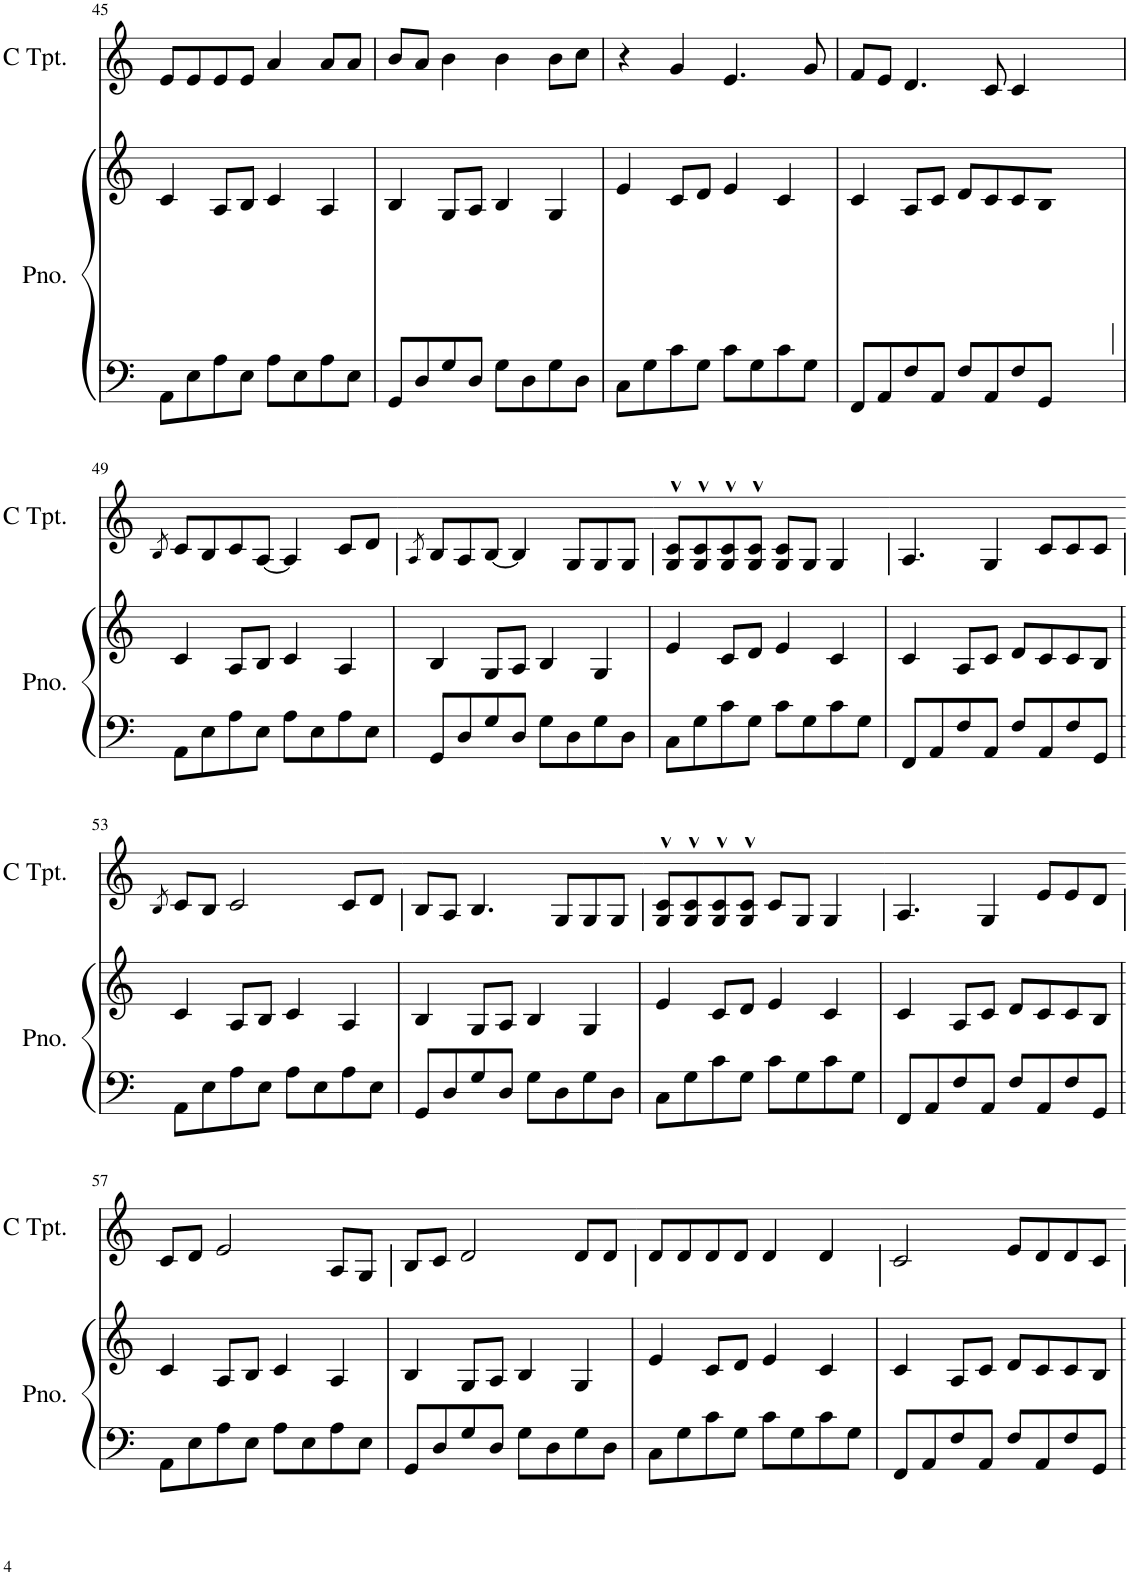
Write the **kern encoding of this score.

**kern	**kern	**kern
*part2	*part2	*part1
*staff3	*staff2	*staff1
*I"Piano	*	*I"C Trumpet
*I'Pno.	*	*I'C Tpt.
!!LO:PB:g=z
*clefF4	*clefG2	*clefG2
*k[]	*k[]	*k[]
*M4/4	*M4/4	*M4/4
=45	=45	=45
8AA\L	4c/	8e/L
8E\	.	8e/
8A\	8A/L	8e/
8E\J	8B/J	8e/J
8A\L	4c/	4a/
8E\	.	.
8A\	4A/	8a/L
8E\J	.	8a/J
=46	=46	=46
8GG/L	4B/	8b/L
8D/	.	8a/J
8G/	8G/L	4b\
8D/J	8A/J	.
8G\L	4B/	4b\
8D\	.	.
8G\	4G/	8b\L
8D\J	.	8cc\J
=47	=47	=47
8C\L	4e/	4r
8G\	.	.
8c\	8c/L	4g/
8G\J	8d/J	.
8c\L	4e/	4.e/
8G\	.	.
8c\	4c/	.
8G\J	.	8g/
=48	=48	=48
8FF/L	4c/	8f/L
8AA/	.	8e/J
8F/	8A/L	4.d/
8AA/J	8c/J	.
8F/L	8d/L	.
8AA/	8c/	8c/
8F/	8c/	4c/
8GG/J	8B/J	.
!!LO:LB:g=z
=49	=49	=49
.	.	8qB/
8AA\L	4c/	8c/L
8E\	.	8B/
8A\	8A/L	8c/
8E\J	8B/J	[8A/J
8A\L	4c/	4A/]
8E\	.	.
8A\	4A/	8c/L
8E\J	.	8d/J
=50	=50	=50
.	.	8qA/
8GG/L	4B/	8B/L
8D/	.	8A/
8G/	8G/L	[8B/J
8D/J	8A/J	4B/]
8G\L	4B/	.
8D\	.	8G/L
8G\	4G/	8G/
8D\J	.	8G/J
=51	=51	=51
8C\L	4e/	8G/^^ 8c/^^L
8G\	.	8G/^^ 8c/^^
8c\	8c/L	8G/^^ 8c/^^
8G\J	8d/J	8G/^^ 8c/^^J
8c\L	4e/	8G/ 8c/L
8G\	.	8G/J
8c\	4c/	4G/
8G\J	.	.
=52	=52	=52
8FF/L	4c/	4.A/
8AA/	.	.
8F/	8A/L	.
8AA/J	8c/J	4G/
8F/L	8d/L	.
8AA/	8c/	8c/L
8F/	8c/	8c/
8GG/J	8B/J	8c/J
!!LO:LB:g=z
=53	=53	=53
.	.	8qB/
8AA\L	4c/	8c/L
8E\	.	8B/J
8A\	8A/L	2c/
8E\J	8B/J	.
8A\L	4c/	.
8E\	.	.
8A\	4A/	8c/L
8E\J	.	8d/J
=54	=54	=54
8GG/L	4B/	8B/L
8D/	.	8A/J
8G/	8G/L	4.B/
8D/J	8A/J	.
8G\L	4B/	.
8D\	.	8G/L
8G\	4G/	8G/
8D\J	.	8G/J
=55	=55	=55
8C\L	4e/	8G/^^ 8c/^^L
8G\	.	8G/^^ 8c/^^
8c\	8c/L	8G/^^ 8c/^^
8G\J	8d/J	8G/^^ 8c/^^J
8c\L	4e/	8c/L
8G\	.	8G/J
8c\	4c/	4G/
8G\J	.	.
=56	=56	=56
8FF/L	4c/	4.A/
8AA/	.	.
8F/	8A/L	.
8AA/J	8c/J	4G/
8F/L	8d/L	.
8AA/	8c/	8e/L
8F/	8c/	8e/
8GG/J	8B/J	8d/J
!!LO:LB:g=z
=57	=57	=57
8AA\L	4c/	8c/L
8E\	.	8d/J
8A\	8A/L	2e/
8E\J	8B/J	.
8A\L	4c/	.
8E\	.	.
8A\	4A/	8A/L
8E\J	.	8G/J
=58	=58	=58
8GG/L	4B/	8B/L
8D/	.	8c/J
8G/	8G/L	2d/
8D/J	8A/J	.
8G\L	4B/	.
8D\	.	.
8G\	4G/	8d/L
8D\J	.	8d/J
=59	=59	=59
8C\L	4e/	8d/L
8G\	.	8d/
8c\	8c/L	8d/
8G\J	8d/J	8d/J
8c\L	4e/	4d/
8G\	.	.
8c\	4c/	4d/
8G\J	.	.
=60	=60	=60
8FF/L	4c/	2c/
8AA/	.	.
8F/	8A/L	.
8AA/J	8c/J	.
8F/L	8d/L	8e/L
8AA/	8c/	8d/
8F/	8c/	8d/
8GG/J	8B/J	8c/J
=	=	=
*-	*-	*-
